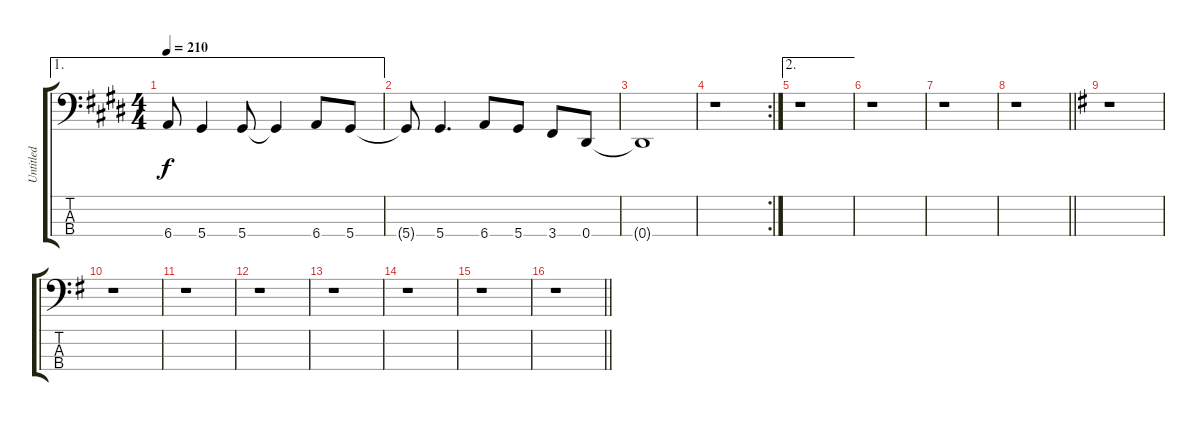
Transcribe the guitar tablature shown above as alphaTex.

\track ("Untitled" "Untitled") {instrument electricbassfinger}
\staff {score tabs}
\tuning (Gb2 Db2 Ab1 Eb1) {hide}
\ae 1
\ts (4 4)
\tempo 210
\clef f4
\ks e
6.4.8{dy f} 5.4.4 5.4.8 5.4{t}.4 6.4.8 5.4.8 |
\ks c#minor
5.4{t}.8 5.4.4{d} 6.4.8 5.4.8 3.4.8 0.4.8 |
0.4{t}.1 |
\rc 2
r.1 |
\ae 2
\ks e
r.1 |
\ks c#minor
r.1 |
r.1 |
\barLineRight lightlight
r.1 |
\ks g
r.1 |
r.1 |
r.1 |
r.1 |
r.1 |
r.1 |
r.1 |
\barLineRight lightlight
r.1
